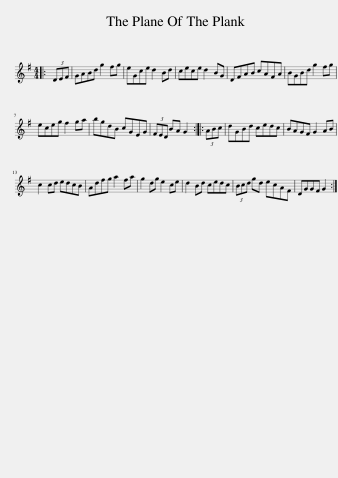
X:1
L:1/8
M:4/4
I:linebreak $
K:G
V:1 treble
V:1
|: (3DEF | GABd g2 fg | eGce d2 Bd | cece d2 BG | DFAB cAFA | %5
 BGBd g2 fg |$ eceg f2 ga | bgdB cGEG | (3FED BA G2 :: (3ABc | %10
 dGBd cedc | BAGF G2 AB |$ c2 cd edcB | Adfg a2 fa | g2 dg e2 ce | %15
 d2 Bd cedc | (3Bcd gd ecAF | DGGF G2 :| %18
